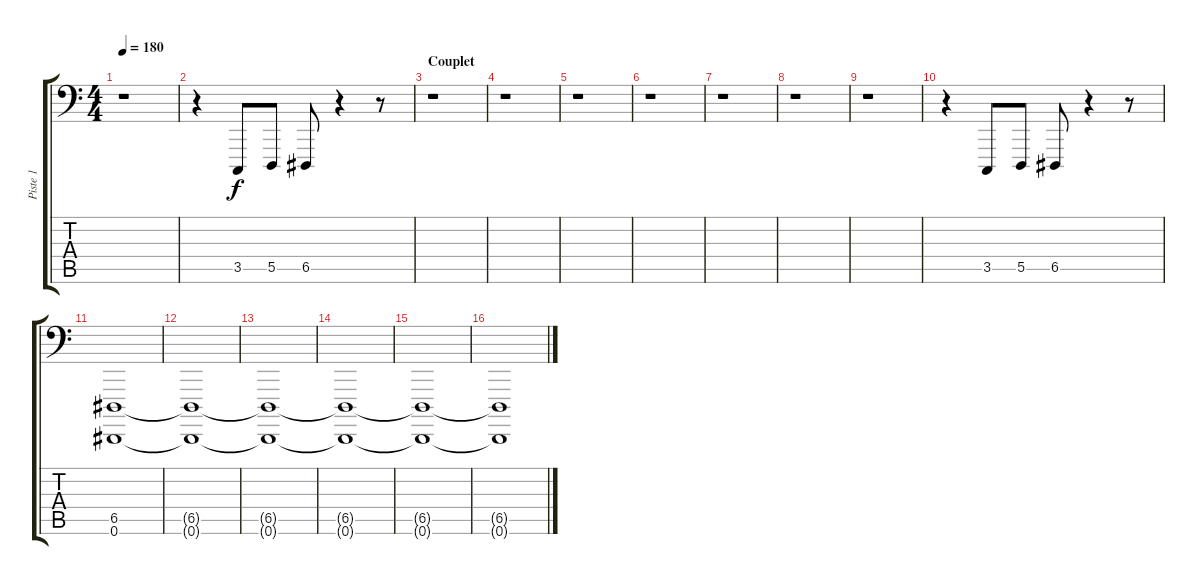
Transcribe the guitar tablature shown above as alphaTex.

\track ("Piste 1" "Piste 1") {instrument lead1square}
\staff {score tabs}
\tuning (E2 B1 G1 D1 A0 Eb0) {hide}
\ts (4 4)
\tempo 180
\clef f4
\ks c
r.1{dy f} |
r.4{instrument electricbassfinger} 3.5.8 5.5.8 6.5.8 r.4 r.8 |
\section ("" "Couplet")
r.1 |
r.1 |
r.1 |
r.1 |
r.1 |
r.1 |
r.1 |
r.4{instrument electricbassfinger} 3.5.8 5.5.8 6.5.8 r.4 r.8 |
(6.5 0.6).1{volume 10 instrument lead1square} |
(6.5{t} 0.6{t}).1 |
(6.5{t} 0.6{t}).1 |
(6.5{t} 0.6{t}).1 |
(6.5{t} 0.6{t}).1 |
(6.5{t} 0.6{t}).1
